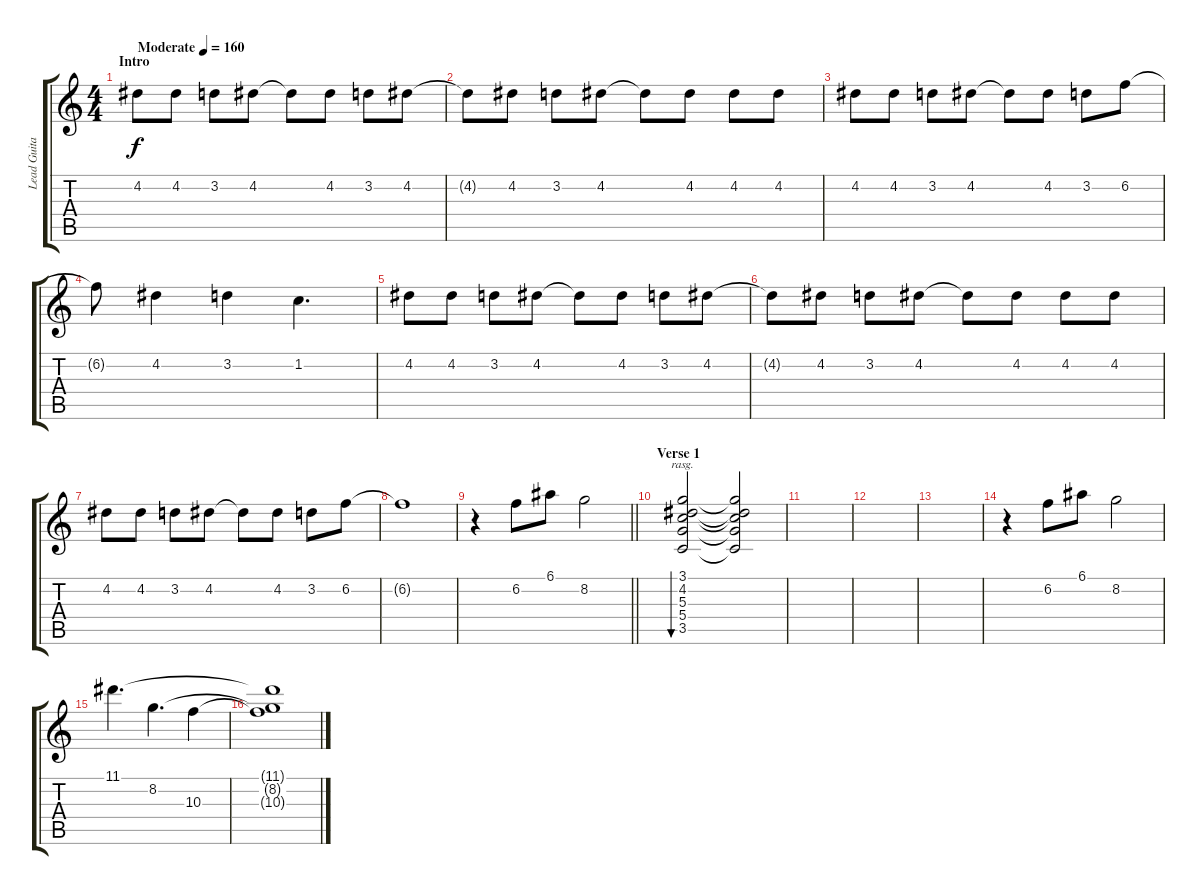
\track ("Lead Guitar" "Lead Guita") {instrument distortionguitar}
\staff {score tabs}
\tuning (E4 B3 G3 D3 A2 D2) {hide}
\ts (4 4)
\section ("" "Intro")
\tempo (160 "Moderate")
\clef g2
\ks c
4.2.8{dy f instrument distortionguitar} 4.2.8 3.2.8 4.2.8 4.2{t}.8 4.2.8 3.2.8 4.2.8 |
4.2{t}.8 4.2.8 3.2.8 4.2.8 4.2{t}.8 4.2.8 4.2.8 4.2.8 |
4.2.8 4.2.8 3.2.8 4.2.8 4.2{t}.8 4.2.8 3.2.8 6.2.8 |
6.2{t}.8 4.2.4 3.2.4 1.2.4{d} |
4.2.8 4.2.8 3.2.8 4.2.8 4.2{t}.8 4.2.8 3.2.8 4.2.8 |
4.2{t}.8 4.2.8 3.2.8 4.2.8 4.2{t}.8 4.2.8 4.2.8 4.2.8 |
4.2.8 4.2.8 3.2.8 4.2.8 4.2{t}.8 4.2.8 3.2.8 6.2.8 |
6.2{t}.1 |
\barLineRight lightlight
r.4 6.2.8{volume 8 instrument electricguitarjazz} 6.1.8 8.2.2 |
\section ("" "Verse 1")
(3.1 4.2 5.3 5.4 3.5).2{bu 480 rasg ii} (3.1{t} 4.2{t} 5.3{t} 5.4{t} 3.5{t}).2 |
|
|
|
r.4 6.2.8{volume 8 instrument electricguitarjazz} 6.1.8 8.2.2 |
11.1.4{d} 8.2.4{d} 10.3.4 |
(11.1{t} 8.2{t} 10.3{t}).1
